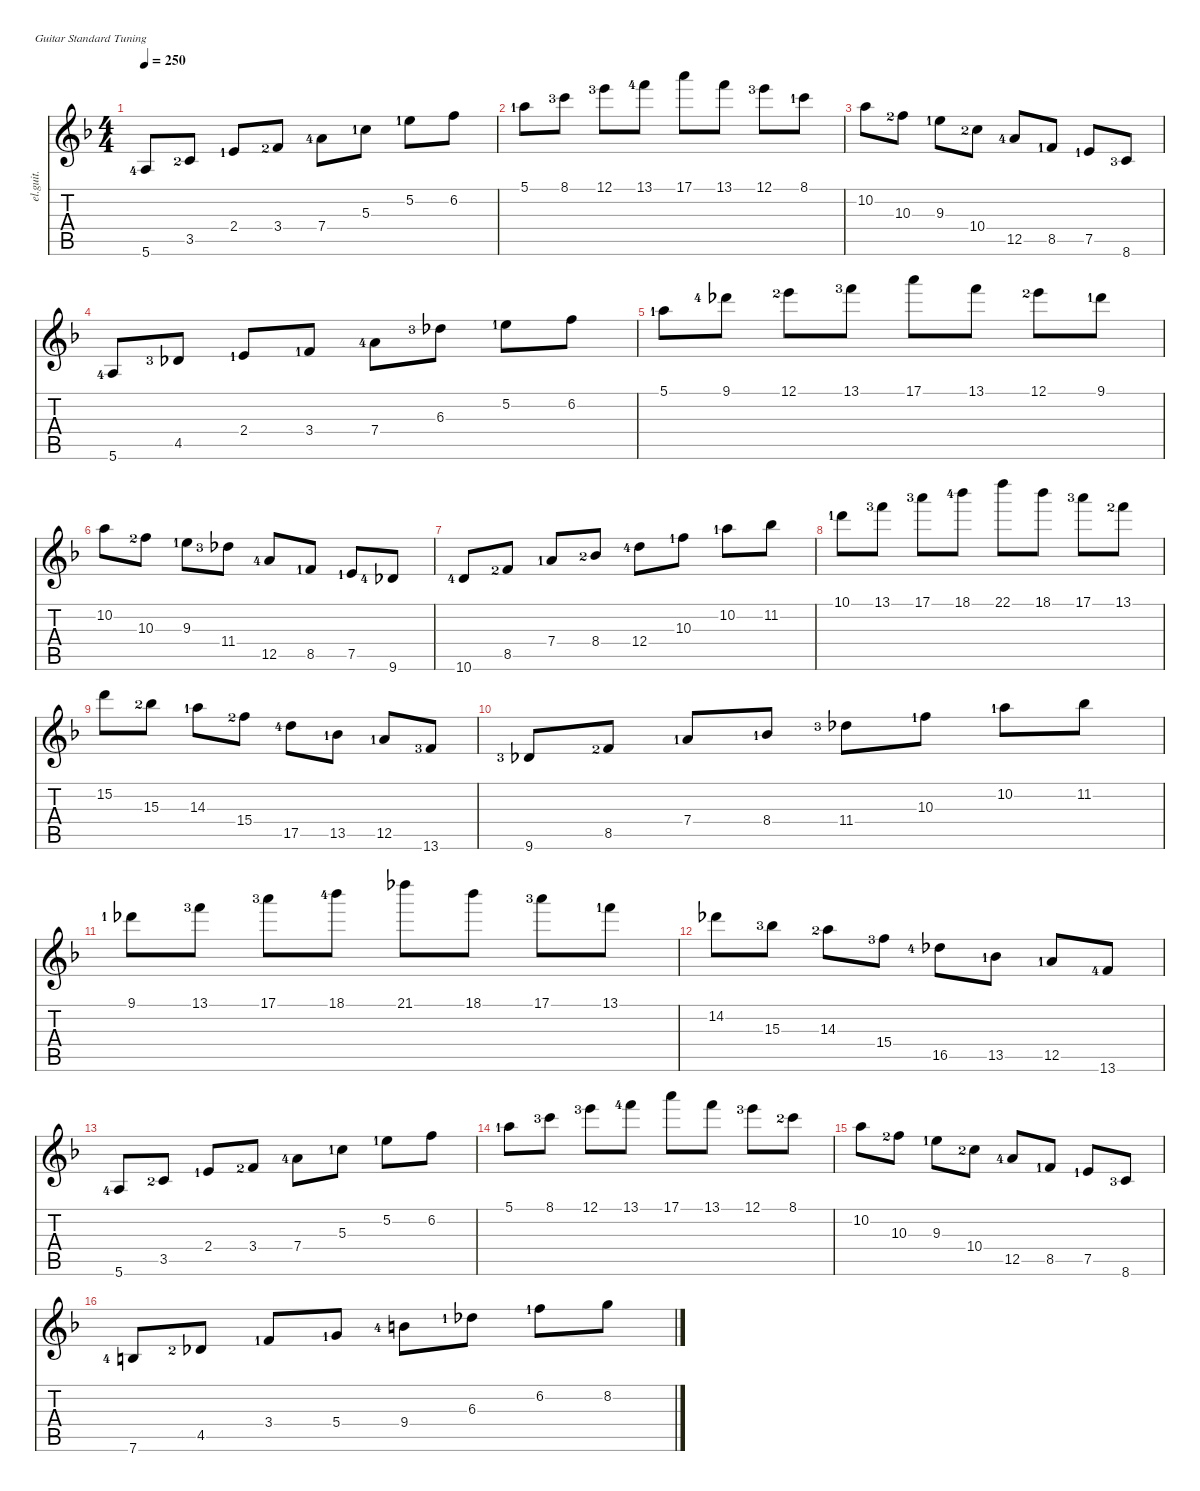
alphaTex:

\defaultSystemsLayout 4
\hideDynamics
\bracketExtendMode nobrackets
\track ("HARMONY (Clean)" "el.guit.") {instrument electricguitarclean}
\staff {score tabs}
\tuning (E4 B3 G3 D3 A2 E2)
\ts (4 4)
\tempo 250
\clef g2
\ks f
5.6{lf 5 acc forcenatural}.8{dy mf instrument electricguitarclean beam Up} 3.5{lf 3 acc forcenatural}.8{beam Up} 2.4{lf 2 acc forcenatural}.8{beam Up} 3.4{lf 3 acc forcenatural}.8{beam Up} 7.4{lf 5 acc forcenatural}.8{beam Down} 5.3{lf 2 acc forcenatural}.8{beam Down} 5.2{lf 2 acc forcenatural}.8{beam Down} 6.2{acc forcenatural}.8{beam Down} |
5.1{lf 2 acc forcenatural}.8{beam Down} 8.1{lf 4 acc forcenatural}.8{beam Down} 12.1{lf 4 acc forcenatural}.8{beam Down} 13.1{lf 5 acc forcenatural}.8{beam Down} 17.1{acc forcenatural}.8{beam Down} 13.1{acc forcenatural}.8{beam Down} 12.1{lf 4 acc forcenatural}.8{beam Down} 8.1{lf 2 acc forcenatural}.8{beam Down} |
10.2{acc forcenatural}.8{beam Down} 10.3{lf 3 acc forcenatural}.8{beam Down} 9.3{lf 2 acc forcenatural}.8{beam Down} 10.4{lf 3 acc forcenatural}.8{beam Down} 12.5{lf 5 acc forcenatural}.8{beam Up} 8.5{lf 2 acc forcenatural}.8{beam Up} 7.5{lf 2 acc forcenatural}.8{beam Up} 8.6{lf 4 acc forcenatural}.8{beam Up} |
5.6{lf 5 acc forcenatural}.8{beam Up} 4.5{lf 4 acc b}.8{beam Up} 2.4{lf 2 acc forcenatural}.8{beam Up} 3.4{lf 2 acc forcenatural}.8{beam Up} 7.4{lf 5 acc forcenatural}.8{beam Down} 6.3{lf 4 acc b}.8{beam Down} 5.2{lf 2 acc forcenatural}.8{beam Down} 6.2{acc forcenatural}.8{beam Down} |
5.1{lf 2 acc forcenatural}.8{beam Down} 9.1{lf 5 acc b}.8{beam Down} 12.1{lf 3 acc forcenatural}.8{beam Down} 13.1{lf 4 acc forcenatural}.8{beam Down} 17.1{acc forcenatural}.8{beam Down} 13.1{acc forcenatural}.8{beam Down} 12.1{lf 3 acc forcenatural}.8{beam Down} 9.1{lf 2 acc b}.8{beam Down} |
10.2{acc forcenatural}.8{beam Down} 10.3{lf 3 acc forcenatural}.8{beam Down} 9.3{lf 2 acc forcenatural}.8{beam Down} 11.4{lf 4 acc b}.8{beam Down} 12.5{lf 5 acc forcenatural}.8{beam Up} 8.5{lf 2 acc forcenatural}.8{beam Up} 7.5{lf 2 acc forcenatural}.8{beam Up} 9.6{lf 5 acc b}.8{beam Up} |
10.6{lf 5 acc forcenatural}.8{beam Up} 8.5{lf 3 acc forcenatural}.8{beam Up} 7.4{lf 2 acc forcenatural}.8{beam Up} 8.4{lf 3 acc b}.8{beam Up} 12.4{lf 5 acc forcenatural}.8{beam Down} 10.3{lf 2 acc forcenatural}.8{beam Down} 10.2{lf 2 acc forcenatural}.8{beam Down} 11.2{acc b}.8{beam Down} |
10.1{lf 2 acc forcenatural}.8{beam Down} 13.1{lf 4 acc forcenatural}.8{beam Down} 17.1{lf 4 acc forcenatural}.8{beam Down} 18.1{lf 5 acc b}.8{beam Down} 22.1{acc forcenatural}.8{beam Down} 18.1{acc b}.8{beam Down} 17.1{lf 4 acc forcenatural}.8{beam Down} 13.1{lf 3 acc forcenatural}.8{beam Down} |
15.2{acc forcenatural}.8{beam Down} 15.3{lf 3 acc b}.8{beam Down} 14.3{lf 2 acc forcenatural}.8{beam Down} 15.4{lf 3 acc forcenatural}.8{beam Down} 17.5{lf 5 acc forcenatural}.8{beam Down} 13.5{lf 2 acc b}.8{beam Down} 12.5{lf 2 acc forcenatural}.8{beam Up} 13.6{lf 4 acc forcenatural}.8{beam Up} |
9.6{lf 4 acc b}.8{beam Up} 8.5{lf 3 acc forcenatural}.8{beam Up} 7.4{lf 2 acc forcenatural}.8{beam Up} 8.4{lf 2 acc b}.8{beam Up} 11.4{lf 4 acc b}.8{beam Down} 10.3{lf 2 acc forcenatural}.8{beam Down} 10.2{lf 2 acc forcenatural}.8{beam Down} 11.2{acc b}.8{beam Down} |
9.1{lf 2 acc b}.8{beam Down} 13.1{lf 4 acc forcenatural}.8{beam Down} 17.1{lf 4 acc forcenatural}.8{beam Down} 18.1{lf 5 acc b}.8{beam Down} 21.1{acc b}.8{beam Down} 18.1{acc b}.8{beam Down} 17.1{lf 4 acc forcenatural}.8{beam Down} 13.1{lf 2 acc forcenatural}.8{beam Down} |
14.2{acc b}.8{beam Down} 15.3{lf 4 acc b}.8{beam Down} 14.3{lf 3 acc forcenatural}.8{beam Down} 15.4{lf 4 acc forcenatural}.8{beam Down} 16.5{lf 5 acc b}.8{beam Down} 13.5{lf 2 acc b}.8{beam Down} 12.5{lf 2 acc forcenatural}.8{beam Up} 13.6{lf 5 acc forcenatural}.8{beam Up} |
5.6{lf 5 acc forcenatural}.8{beam Up} 3.5{lf 3 acc forcenatural}.8{beam Up} 2.4{lf 2 acc forcenatural}.8{beam Up} 3.4{lf 3 acc forcenatural}.8{beam Up} 7.4{lf 5 acc forcenatural}.8{beam Down} 5.3{lf 2 acc forcenatural}.8{beam Down} 5.2{lf 2 acc forcenatural}.8{beam Down} 6.2{acc forcenatural}.8{beam Down} |
5.1{lf 2 acc forcenatural}.8{beam Down} 8.1{lf 4 acc forcenatural}.8{beam Down} 12.1{lf 4 acc forcenatural}.8{beam Down} 13.1{lf 5 acc forcenatural}.8{beam Down} 17.1{acc forcenatural}.8{beam Down} 13.1{acc forcenatural}.8{beam Down} 12.1{lf 4 acc forcenatural}.8{beam Down} 8.1{lf 3 acc forcenatural}.8{beam Down} |
10.2{acc forcenatural}.8{beam Down} 10.3{lf 3 acc forcenatural}.8{beam Down} 9.3{lf 2 acc forcenatural}.8{beam Down} 10.4{lf 3 acc forcenatural}.8{beam Down} 12.5{lf 5 acc forcenatural}.8{beam Up} 8.5{lf 2 acc forcenatural}.8{beam Up} 7.5{lf 2 acc forcenatural}.8{beam Up} 8.6{lf 4 acc forcenatural}.8{beam Up} |
7.6{lf 5 acc forcenatural}.8{beam Up} 4.5{lf 3 acc b}.8{beam Up} 3.4{lf 2 acc forcenatural}.8{beam Up} 5.4{lf 2 acc forcenatural}.8{beam Up} 9.4{lf 5 acc forcenatural}.8{beam Down} 6.3{lf 2 acc b}.8{beam Down} 6.2{lf 2 acc forcenatural}.8{beam Down} 8.2{acc forcenatural}.8{beam Down}
